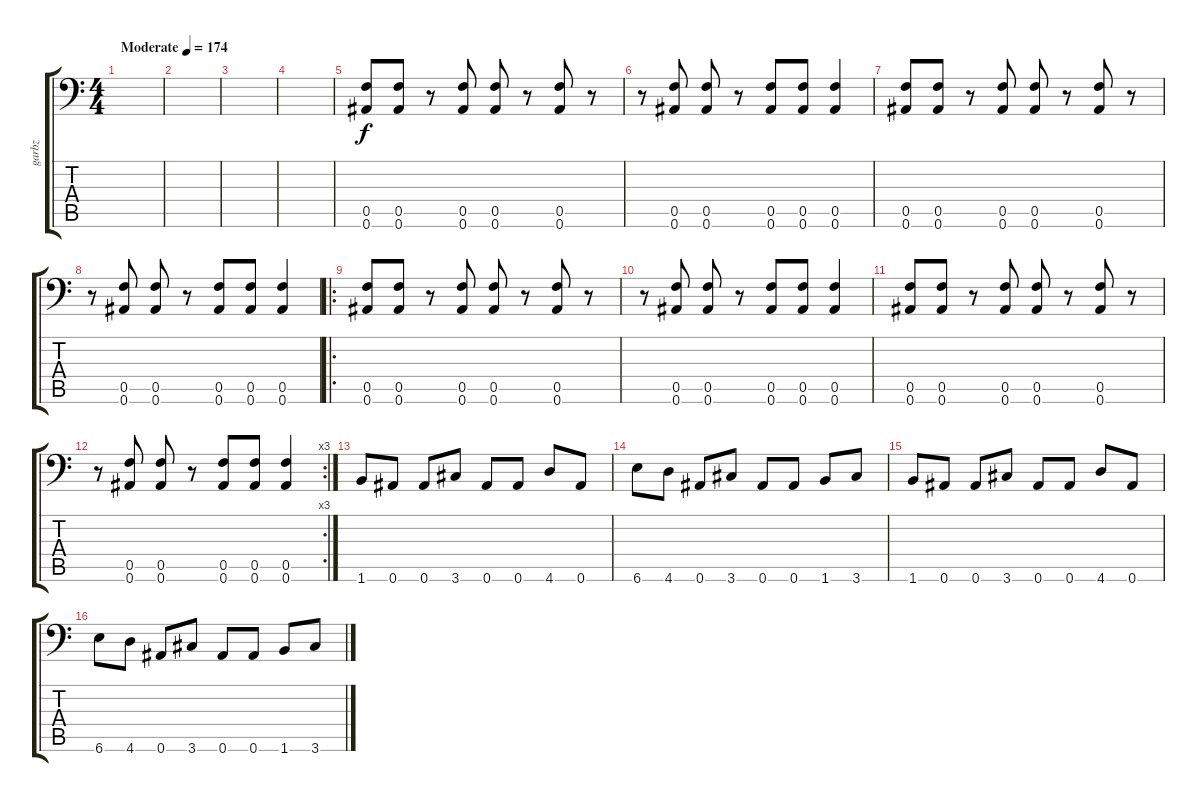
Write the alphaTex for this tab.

\track ("garbz" "garbz") {instrument distortionguitar}
\staff {score tabs}
\tuning (C4 G3 Eb3 Bb2 F2 Bb1) {hide}
\ts (4 4)
\tempo (174 "Moderate")
\clef f4
\ks c
|
|
|
|
(0.5 0.6).8 (0.5 0.6).8 r.8 (0.5 0.6).8 (0.5 0.6).8 r.8 (0.5 0.6).8 r.8 |
r.8 (0.5 0.6).8 (0.5 0.6).8 r.8 (0.5 0.6).8 (0.5 0.6).8 (0.5 0.6).4 |
(0.5 0.6).8 (0.5 0.6).8 r.8 (0.5 0.6).8 (0.5 0.6).8 r.8 (0.5 0.6).8 r.8 |
r.8 (0.5 0.6).8 (0.5 0.6).8 r.8 (0.5 0.6).8 (0.5 0.6).8 (0.5 0.6).4 |
\ro
(0.5 0.6).8 (0.5 0.6).8 r.8 (0.5 0.6).8 (0.5 0.6).8 r.8 (0.5 0.6).8 r.8 |
r.8 (0.5 0.6).8 (0.5 0.6).8 r.8 (0.5 0.6).8 (0.5 0.6).8 (0.5 0.6).4 |
(0.5 0.6).8 (0.5 0.6).8 r.8 (0.5 0.6).8 (0.5 0.6).8 r.8 (0.5 0.6).8 r.8 |
\rc 3
r.8 (0.5 0.6).8 (0.5 0.6).8 r.8 (0.5 0.6).8 (0.5 0.6).8 (0.5 0.6).4 |
1.6.8 0.6.8 0.6.8 3.6.8 0.6.8 0.6.8 4.6.8 0.6.8 |
6.6.8 4.6.8 0.6.8 3.6.8 0.6.8 0.6.8 1.6.8 3.6.8 |
1.6.8 0.6.8 0.6.8 3.6.8 0.6.8 0.6.8 4.6.8 0.6.8 |
6.6.8 4.6.8 0.6.8 3.6.8 0.6.8 0.6.8 1.6.8 3.6.8
